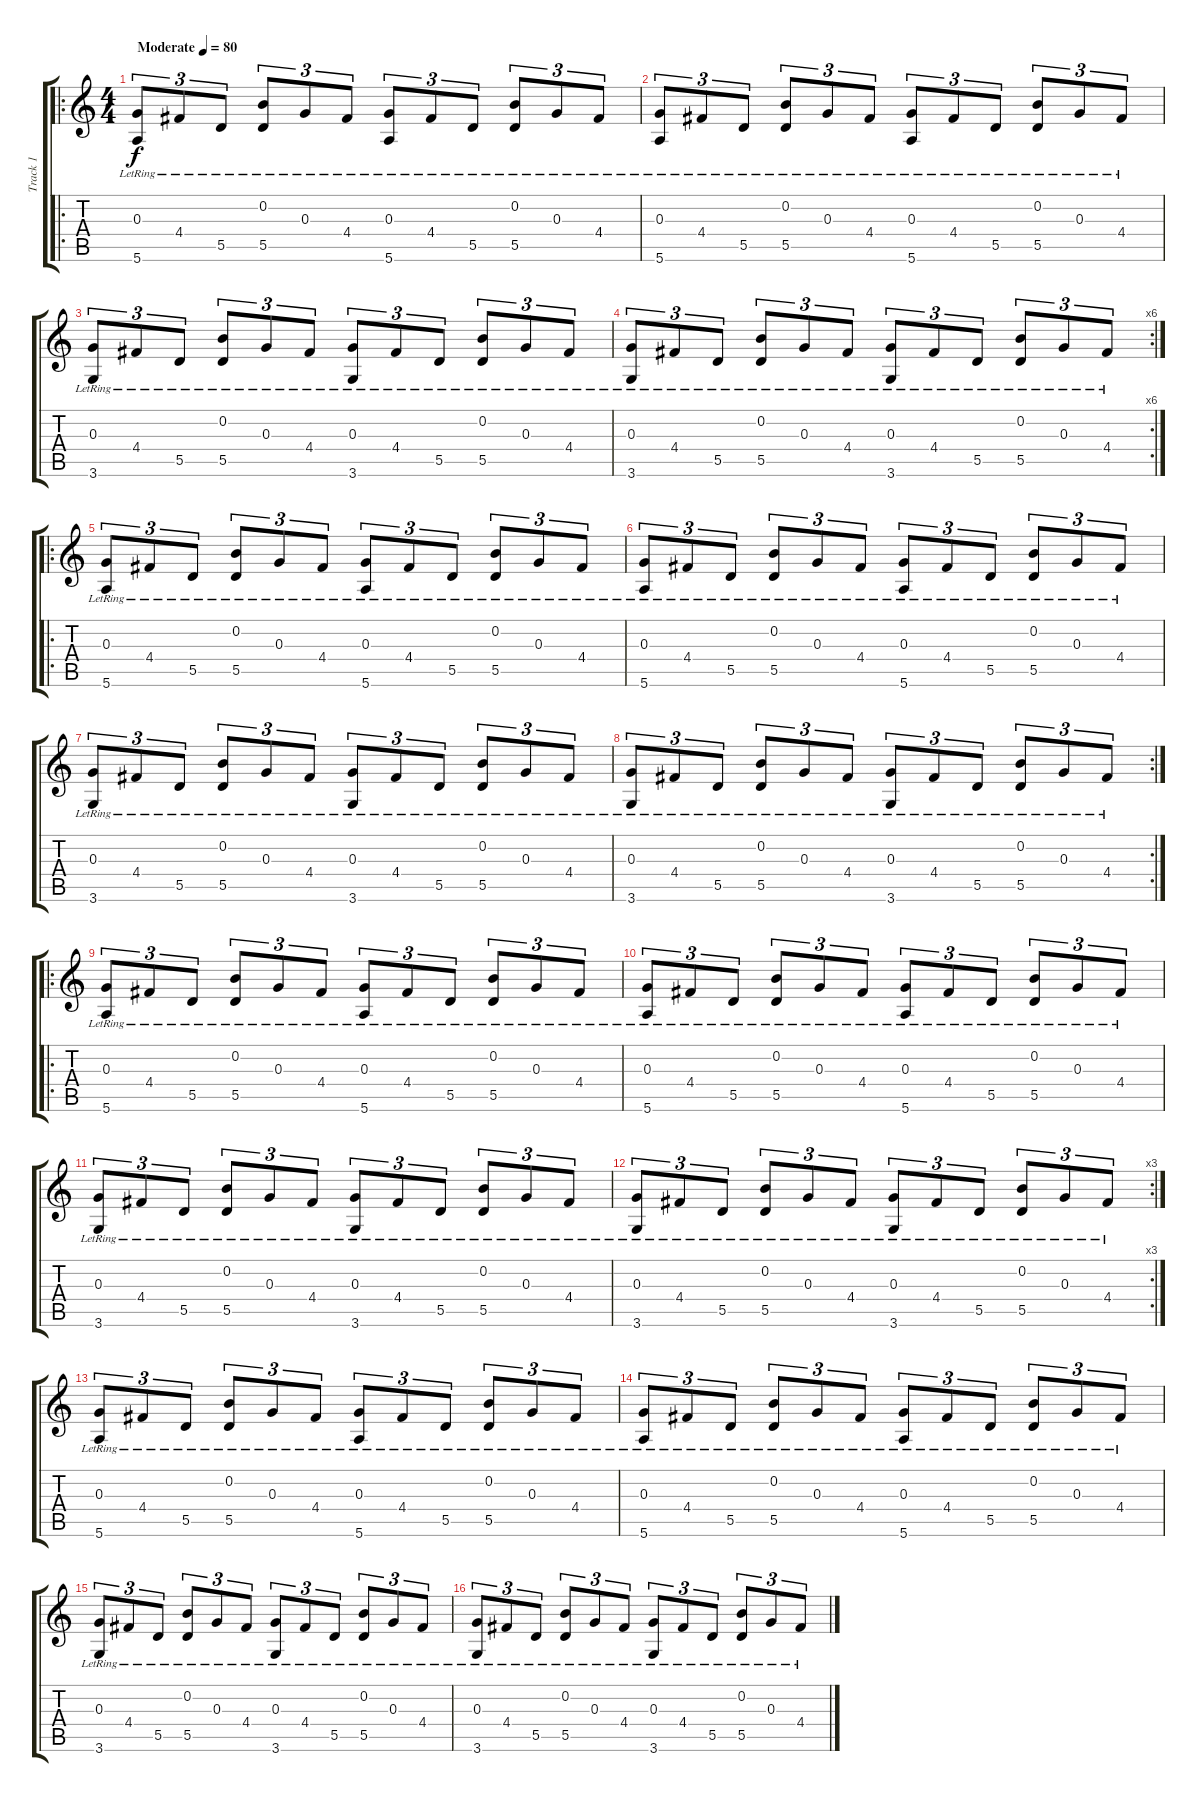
\track ("Track 1" "Track 1") {instrument acousticguitarsteel}
\staff {score tabs}
\tuning (E4 B3 G3 D3 A2 E2) {hide}
\ro
\ts (4 4)
\tempo (80 "Moderate")
\clef g2
\ks c
(0.3{lr} 5.6{lr}).8{tu (3 2) dy f instrument acousticguitarsteel} 4.4{lr}.8{tu (3 2)} 5.5{lr}.8{tu (3 2)} (0.2{lr} 5.5{lr}).8{tu (3 2)} 0.3{lr}.8{tu (3 2)} 4.4{lr}.8{tu (3 2)} (0.3{lr} 5.6{lr}).8{tu (3 2)} 4.4{lr}.8{tu (3 2)} 5.5{lr}.8{tu (3 2)} (0.2{lr} 5.5{lr}).8{tu (3 2)} 0.3{lr}.8{tu (3 2)} 4.4{lr}.8{tu (3 2)} |
(0.3{lr} 5.6{lr}).8{tu (3 2)} 4.4{lr}.8{tu (3 2)} 5.5{lr}.8{tu (3 2)} (0.2{lr} 5.5{lr}).8{tu (3 2)} 0.3{lr}.8{tu (3 2)} 4.4{lr}.8{tu (3 2)} (0.3{lr} 5.6{lr}).8{tu (3 2)} 4.4{lr}.8{tu (3 2)} 5.5{lr}.8{tu (3 2)} (0.2{lr} 5.5{lr}).8{tu (3 2)} 0.3{lr}.8{tu (3 2)} 4.4{lr}.8{tu (3 2)} |
(0.3{lr} 3.6{lr}).8{tu (3 2)} 4.4{lr}.8{tu (3 2)} 5.5{lr}.8{tu (3 2)} (0.2{lr} 5.5{lr}).8{tu (3 2)} 0.3{lr}.8{tu (3 2)} 4.4{lr}.8{tu (3 2)} (0.3{lr} 3.6{lr}).8{tu (3 2)} 4.4{lr}.8{tu (3 2)} 5.5{lr}.8{tu (3 2)} (0.2{lr} 5.5{lr}).8{tu (3 2)} 0.3{lr}.8{tu (3 2)} 4.4{lr}.8{tu (3 2)} |
\rc 6
(0.3{lr} 3.6{lr}).8{tu (3 2)} 4.4{lr}.8{tu (3 2)} 5.5{lr}.8{tu (3 2)} (0.2{lr} 5.5{lr}).8{tu (3 2)} 0.3{lr}.8{tu (3 2)} 4.4{lr}.8{tu (3 2)} (0.3{lr} 3.6{lr}).8{tu (3 2)} 4.4{lr}.8{tu (3 2)} 5.5{lr}.8{tu (3 2)} (0.2{lr} 5.5{lr}).8{tu (3 2)} 0.3{lr}.8{tu (3 2)} 4.4{lr}.8{tu (3 2)} |
\ro
(0.3{lr} 5.6{lr}).8{tu (3 2)} 4.4{lr}.8{tu (3 2)} 5.5{lr}.8{tu (3 2)} (0.2{lr} 5.5{lr}).8{tu (3 2)} 0.3{lr}.8{tu (3 2)} 4.4{lr}.8{tu (3 2)} (0.3{lr} 5.6{lr}).8{tu (3 2)} 4.4{lr}.8{tu (3 2)} 5.5{lr}.8{tu (3 2)} (0.2{lr} 5.5{lr}).8{tu (3 2)} 0.3{lr}.8{tu (3 2)} 4.4{lr}.8{tu (3 2)} |
(0.3{lr} 5.6{lr}).8{tu (3 2)} 4.4{lr}.8{tu (3 2)} 5.5{lr}.8{tu (3 2)} (0.2{lr} 5.5{lr}).8{tu (3 2)} 0.3{lr}.8{tu (3 2)} 4.4{lr}.8{tu (3 2)} (0.3{lr} 5.6{lr}).8{tu (3 2)} 4.4{lr}.8{tu (3 2)} 5.5{lr}.8{tu (3 2)} (0.2{lr} 5.5{lr}).8{tu (3 2)} 0.3{lr}.8{tu (3 2)} 4.4{lr}.8{tu (3 2)} |
(0.3{lr} 3.6{lr}).8{tu (3 2)} 4.4{lr}.8{tu (3 2)} 5.5{lr}.8{tu (3 2)} (0.2{lr} 5.5{lr}).8{tu (3 2)} 0.3{lr}.8{tu (3 2)} 4.4{lr}.8{tu (3 2)} (0.3{lr} 3.6{lr}).8{tu (3 2)} 4.4{lr}.8{tu (3 2)} 5.5{lr}.8{tu (3 2)} (0.2{lr} 5.5{lr}).8{tu (3 2)} 0.3{lr}.8{tu (3 2)} 4.4{lr}.8{tu (3 2)} |
\rc 2
(0.3{lr} 3.6{lr}).8{tu (3 2)} 4.4{lr}.8{tu (3 2)} 5.5{lr}.8{tu (3 2)} (0.2{lr} 5.5{lr}).8{tu (3 2)} 0.3{lr}.8{tu (3 2)} 4.4{lr}.8{tu (3 2)} (0.3{lr} 3.6{lr}).8{tu (3 2)} 4.4{lr}.8{tu (3 2)} 5.5{lr}.8{tu (3 2)} (0.2{lr} 5.5{lr}).8{tu (3 2)} 0.3{lr}.8{tu (3 2)} 4.4{lr}.8{tu (3 2)} |
\ro
(0.3{lr} 5.6{lr}).8{tu (3 2)} 4.4{lr}.8{tu (3 2)} 5.5{lr}.8{tu (3 2)} (0.2{lr} 5.5{lr}).8{tu (3 2)} 0.3{lr}.8{tu (3 2)} 4.4{lr}.8{tu (3 2)} (0.3{lr} 5.6{lr}).8{tu (3 2)} 4.4{lr}.8{tu (3 2)} 5.5{lr}.8{tu (3 2)} (0.2{lr} 5.5{lr}).8{tu (3 2)} 0.3{lr}.8{tu (3 2)} 4.4{lr}.8{tu (3 2)} |
(0.3{lr} 5.6{lr}).8{tu (3 2)} 4.4{lr}.8{tu (3 2)} 5.5{lr}.8{tu (3 2)} (0.2{lr} 5.5{lr}).8{tu (3 2)} 0.3{lr}.8{tu (3 2)} 4.4{lr}.8{tu (3 2)} (0.3{lr} 5.6{lr}).8{tu (3 2)} 4.4{lr}.8{tu (3 2)} 5.5{lr}.8{tu (3 2)} (0.2{lr} 5.5{lr}).8{tu (3 2)} 0.3{lr}.8{tu (3 2)} 4.4{lr}.8{tu (3 2)} |
(0.3{lr} 3.6{lr}).8{tu (3 2)} 4.4{lr}.8{tu (3 2)} 5.5{lr}.8{tu (3 2)} (0.2{lr} 5.5{lr}).8{tu (3 2)} 0.3{lr}.8{tu (3 2)} 4.4{lr}.8{tu (3 2)} (0.3{lr} 3.6{lr}).8{tu (3 2)} 4.4{lr}.8{tu (3 2)} 5.5{lr}.8{tu (3 2)} (0.2{lr} 5.5{lr}).8{tu (3 2)} 0.3{lr}.8{tu (3 2)} 4.4{lr}.8{tu (3 2)} |
\rc 3
(0.3{lr} 3.6{lr}).8{tu (3 2)} 4.4{lr}.8{tu (3 2)} 5.5{lr}.8{tu (3 2)} (0.2{lr} 5.5{lr}).8{tu (3 2)} 0.3{lr}.8{tu (3 2)} 4.4{lr}.8{tu (3 2)} (0.3{lr} 3.6{lr}).8{tu (3 2)} 4.4{lr}.8{tu (3 2)} 5.5{lr}.8{tu (3 2)} (0.2{lr} 5.5{lr}).8{tu (3 2)} 0.3{lr}.8{tu (3 2)} 4.4{lr}.8{tu (3 2)} |
(0.3{lr} 5.6{lr}).8{tu (3 2)} 4.4{lr}.8{tu (3 2)} 5.5{lr}.8{tu (3 2)} (0.2{lr} 5.5{lr}).8{tu (3 2)} 0.3{lr}.8{tu (3 2)} 4.4{lr}.8{tu (3 2)} (0.3{lr} 5.6{lr}).8{tu (3 2)} 4.4{lr}.8{tu (3 2)} 5.5{lr}.8{tu (3 2)} (0.2{lr} 5.5{lr}).8{tu (3 2)} 0.3{lr}.8{tu (3 2)} 4.4{lr}.8{tu (3 2)} |
(0.3{lr} 5.6{lr}).8{tu (3 2)} 4.4{lr}.8{tu (3 2)} 5.5{lr}.8{tu (3 2)} (0.2{lr} 5.5{lr}).8{tu (3 2)} 0.3{lr}.8{tu (3 2)} 4.4{lr}.8{tu (3 2)} (0.3{lr} 5.6{lr}).8{tu (3 2)} 4.4{lr}.8{tu (3 2)} 5.5{lr}.8{tu (3 2)} (0.2{lr} 5.5{lr}).8{tu (3 2)} 0.3{lr}.8{tu (3 2)} 4.4{lr}.8{tu (3 2)} |
(0.3{lr} 3.6{lr}).8{tu (3 2)} 4.4{lr}.8{tu (3 2)} 5.5{lr}.8{tu (3 2)} (0.2{lr} 5.5{lr}).8{tu (3 2)} 0.3{lr}.8{tu (3 2)} 4.4{lr}.8{tu (3 2)} (0.3{lr} 3.6{lr}).8{tu (3 2)} 4.4{lr}.8{tu (3 2)} 5.5{lr}.8{tu (3 2)} (0.2{lr} 5.5{lr}).8{tu (3 2)} 0.3{lr}.8{tu (3 2)} 4.4{lr}.8{tu (3 2)} |
(0.3{lr} 3.6{lr}).8{tu (3 2)} 4.4{lr}.8{tu (3 2)} 5.5{lr}.8{tu (3 2)} (0.2{lr} 5.5{lr}).8{tu (3 2)} 0.3{lr}.8{tu (3 2)} 4.4{lr}.8{tu (3 2)} (0.3{lr} 3.6{lr}).8{tu (3 2)} 4.4{lr}.8{tu (3 2)} 5.5{lr}.8{tu (3 2)} (0.2{lr} 5.5{lr}).8{tu (3 2)} 0.3{lr}.8{tu (3 2)} 4.4{lr}.8{tu (3 2)}
